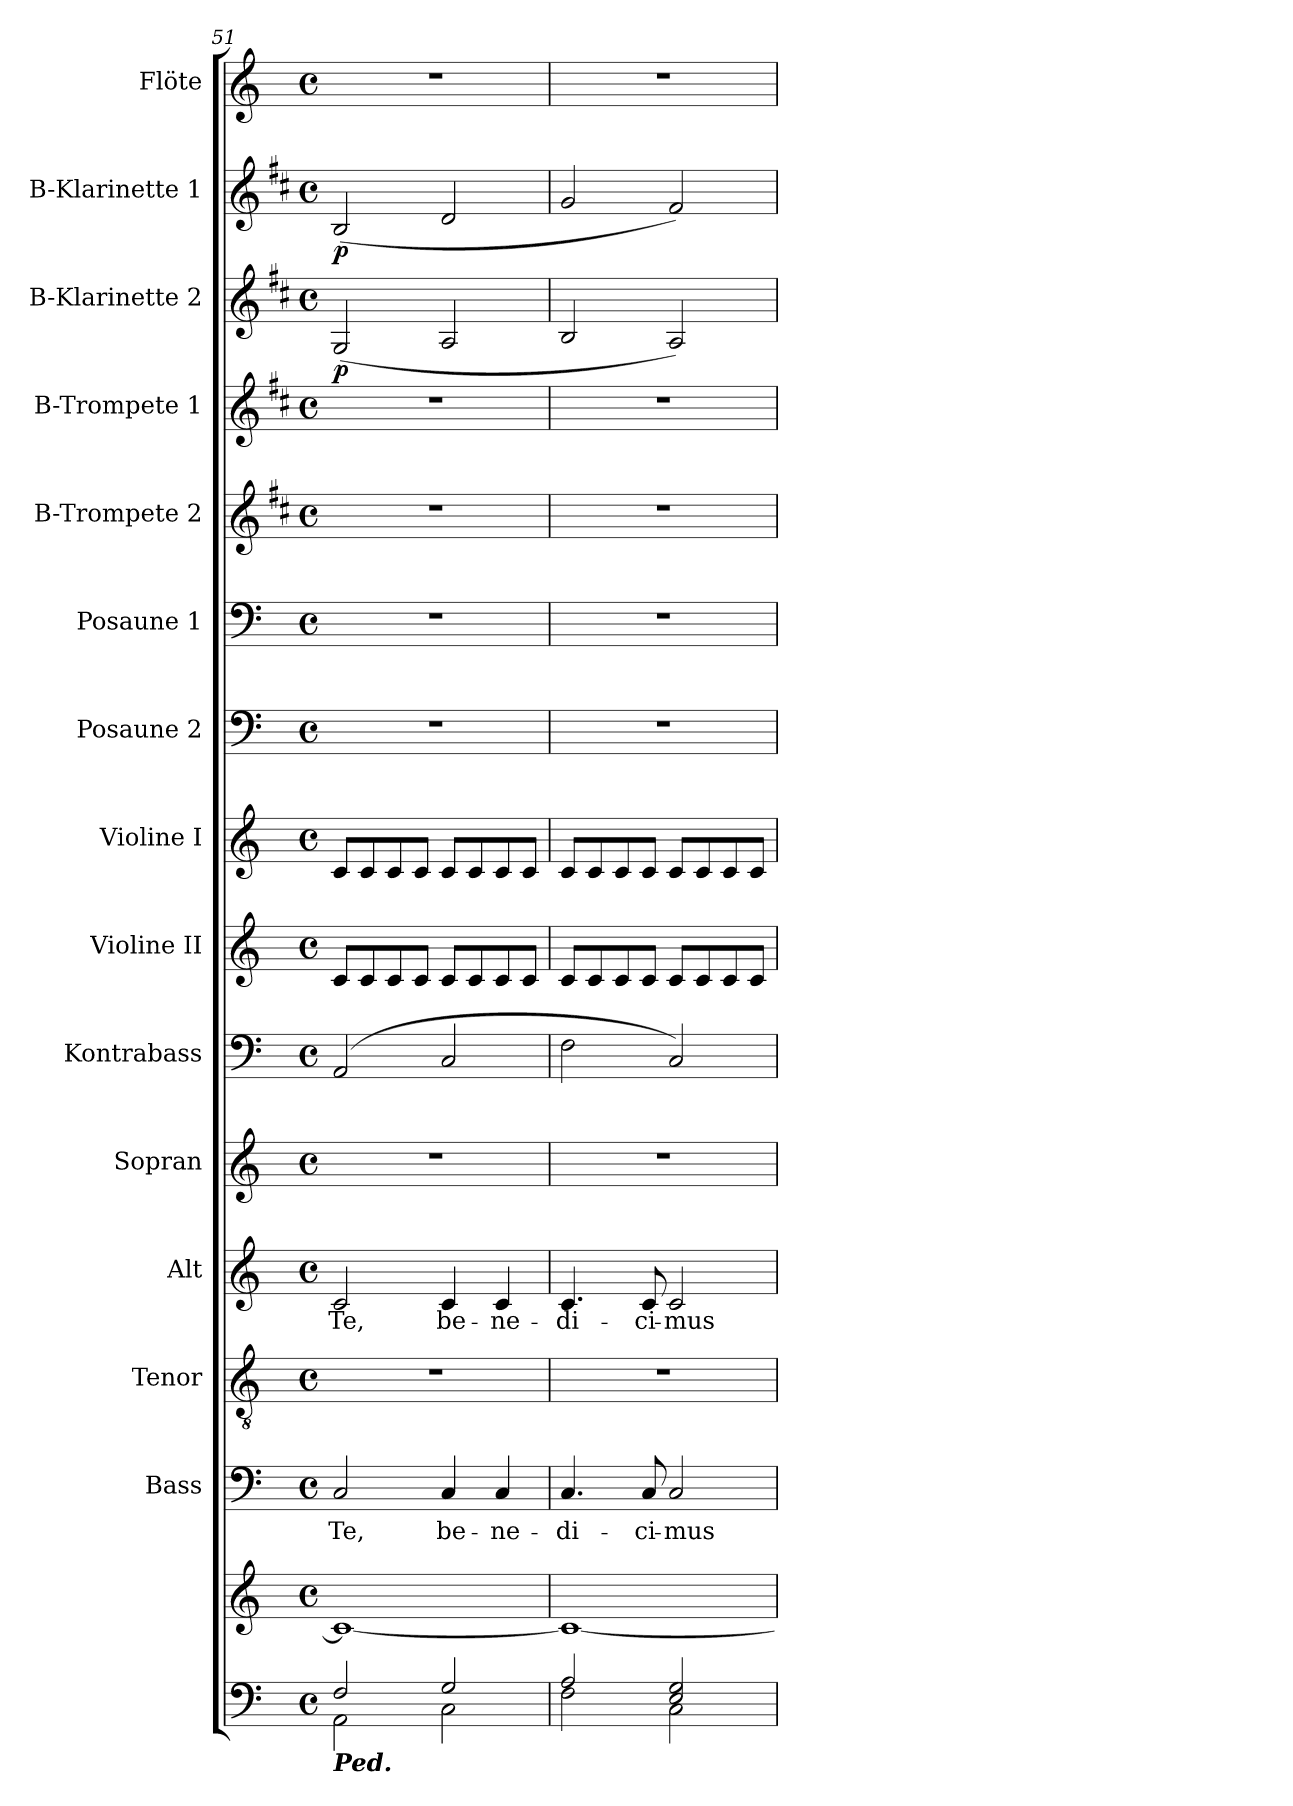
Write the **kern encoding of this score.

**kern	**kern	**kern	**text	**kern	**kern	**text	**kern	**kern	**kern	**kern	**kern	**kern	**kern	**kern	**kern	**dynam	**kern	**dynam	**kern
*part15	*part15	*part14	*part14	*part13	*part12	*part12	*part11	*part10	*part9	*part8	*part7	*part6	*part5	*part4	*part3	*part3	*part2	*part2	*part1
*staff16	*staff15	*staff14	*staff14	*staff13	*staff12	*staff12	*staff11	*staff10	*staff9	*staff8	*staff7	*staff6	*staff5	*staff4	*staff3	*staff3	*staff2	*staff2	*staff1
*	*	*I"Bass	*	*I"Tenor	*I"Alt	*	*I"Sopran	*I"Kontrabass	*I"Violine II	*I"Violine I	*I"Posaune 2	*I"Posaune 1	*I"B-Trompete 2	*I"B-Trompete 1	*I"B-Klarinette 2	*	*I"B-Klarinette 1	*	*I"Flöte
*	*	*I'B.	*	*I'T.	*I'A.	*	*I'S.	*I'Kb.	*I'Vl. II	*I'Vl. I	*I'Pos. 2	*I'Pos. 1	*I'B Trp. 2	*I'B Trp. 1	*I'B Kl. 2	*	*I'B Kl. 1	*	*I'Fl.
*clefF4	*clefG2	*clefF4	*	*clefGv2	*clefG2	*	*clefG2	*clefF4	*clefG2	*clefG2	*clefF4	*clefF4	*clefG2	*clefG2	*clefG2	*	*clefG2	*	*clefG2
*	*	*	*	*	*	*	*	*ITrd7c12	*	*	*	*	*ITrd1c2	*ITrd1c2	*ITrd1c2	*	*ITrd1c2	*	*
*k[]	*k[]	*k[]	*	*k[]	*k[]	*	*k[]	*k[]	*k[]	*k[]	*k[]	*k[]	*k[]	*k[]	*k[]	*	*k[]	*	*k[]
*C:	*C:	*C:	*	*C:	*C:	*	*C:	*C:	*C:	*C:	*C:	*C:	*C:	*C:	*C:	*	*C:	*	*C:
*M4/4	*M4/4	*M4/4	*	*M4/4	*M4/4	*	*M4/4	*M4/4	*M4/4	*M4/4	*M4/4	*M4/4	*M4/4	*M4/4	*M4/4	*	*M4/4	*	*M4/4
*met(c)	*met(c)	*met(c)	*	*met(c)	*met(c)	*	*met(c)	*met(c)	*met(c)	*met(c)	*met(c)	*met(c)	*met(c)	*met(c)	*met(c)	*	*met(c)	*	*met(c)
=51	=51	=51	=51	=51	=51	=51	=51	=51	=51	=51	=51	=51	=51	=51	=51	=51	=51	=51	=51
*^	*	*	*	*	*	*	*	*	*	*	*	*	*	*	*	*	*	*	*
!LO:TX:b:Bi:t=Ped.	!	!	!	!	!	!	!	!	!	!	!	!	!	!	!	!	!	!	!	!
!	!	!	!	!LO:LY:b	!	!	!LO:LY:b	!	!	!	!	!	!	!	!	!	!LO:DY:b	!	!LO:DY:b	!
2F/	2AA\	1c_	2C/	Te,	1r	2c/	Te,	1r	(2AAA/	8c/L	8c/L	1r	1r	1r	1r	(<2F/	p	(<2A/	p	1r
.	.	.	.	.	.	.	.	.	.	8c/	8c/	.	.	.	.	.	.	.	.	.
.	.	.	.	.	.	.	.	.	.	8c/	8c/	.	.	.	.	.	.	.	.	.
.	.	.	.	.	.	.	.	.	.	8c/J	8c/J	.	.	.	.	.	.	.	.	.
!	!	!	!	!LO:LY:b	!	!	!LO:LY:b	!	!	!	!	!	!	!	!	!	!	!	!	!
2G/	2C\	.	4C/	be-	.	4c/	be-	.	2CC/	8c/L	8c/L	.	.	.	.	2G/	.	2c/	.	.
.	.	.	.	.	.	.	.	.	.	8c/	8c/	.	.	.	.	.	.	.	.	.
!	!	!	!	!LO:LY:b	!	!	!LO:LY:b	!	!	!	!	!	!	!	!	!	!	!	!	!
.	.	.	4C/	-ne-	.	4c/	-ne-	.	.	8c/	8c/	.	.	.	.	.	.	.	.	.
.	.	.	.	.	.	.	.	.	.	8c/J	8c/J	.	.	.	.	.	.	.	.	.
=52	=52	=52	=52	=52	=52	=52	=52	=52	=52	=52	=52	=52	=52	=52	=52	=52	=52	=52	=52	=52
!	!	!	!	!LO:LY:b	!	!	!LO:LY:b	!	!	!	!	!	!	!	!	!	!	!	!	!
2A/	2F\	1c_	4.C/	-di-	1r	4.c/	-di-	1r	2FF\	8c/L	8c/L	1r	1r	1r	1r	2A/	.	2f/	.	1r
.	.	.	.	.	.	.	.	.	.	8c/	8c/	.	.	.	.	.	.	.	.	.
.	.	.	.	.	.	.	.	.	.	8c/	8c/	.	.	.	.	.	.	.	.	.
!	!	!	!	!LO:LY:b	!	!	!LO:LY:b	!	!	!	!	!	!	!	!	!	!	!	!	!
.	.	.	8C/	-ci-	.	8c/	-ci-	.	.	8c/J	8c/J	.	.	.	.	.	.	.	.	.
!	!	!	!	!LO:LY:b	!	!	!LO:LY:b	!	!	!	!	!	!	!	!	!	!	!	!	!
2E/ 2G/	2C\	.	2C/	-mus	.	2c/	-mus	.	2CC/)	8c/L	8c/L	.	.	.	.	2G/)	.	2e/)	.	.
.	.	.	.	.	.	.	.	.	.	8c/	8c/	.	.	.	.	.	.	.	.	.
.	.	.	.	.	.	.	.	.	.	8c/	8c/	.	.	.	.	.	.	.	.	.
.	.	.	.	.	.	.	.	.	.	8c/J	8c/J	.	.	.	.	.	.	.	.	.
*v	*v	*	*	*	*	*	*	*	*	*	*	*	*	*	*	*	*	*	*	*
=	=	=	=	=	=	=	=	=	=	=	=	=	=	=	=	=	=	=	=
*-	*-	*-	*-	*-	*-	*-	*-	*-	*-	*-	*-	*-	*-	*-	*-	*-	*-	*-	*-
